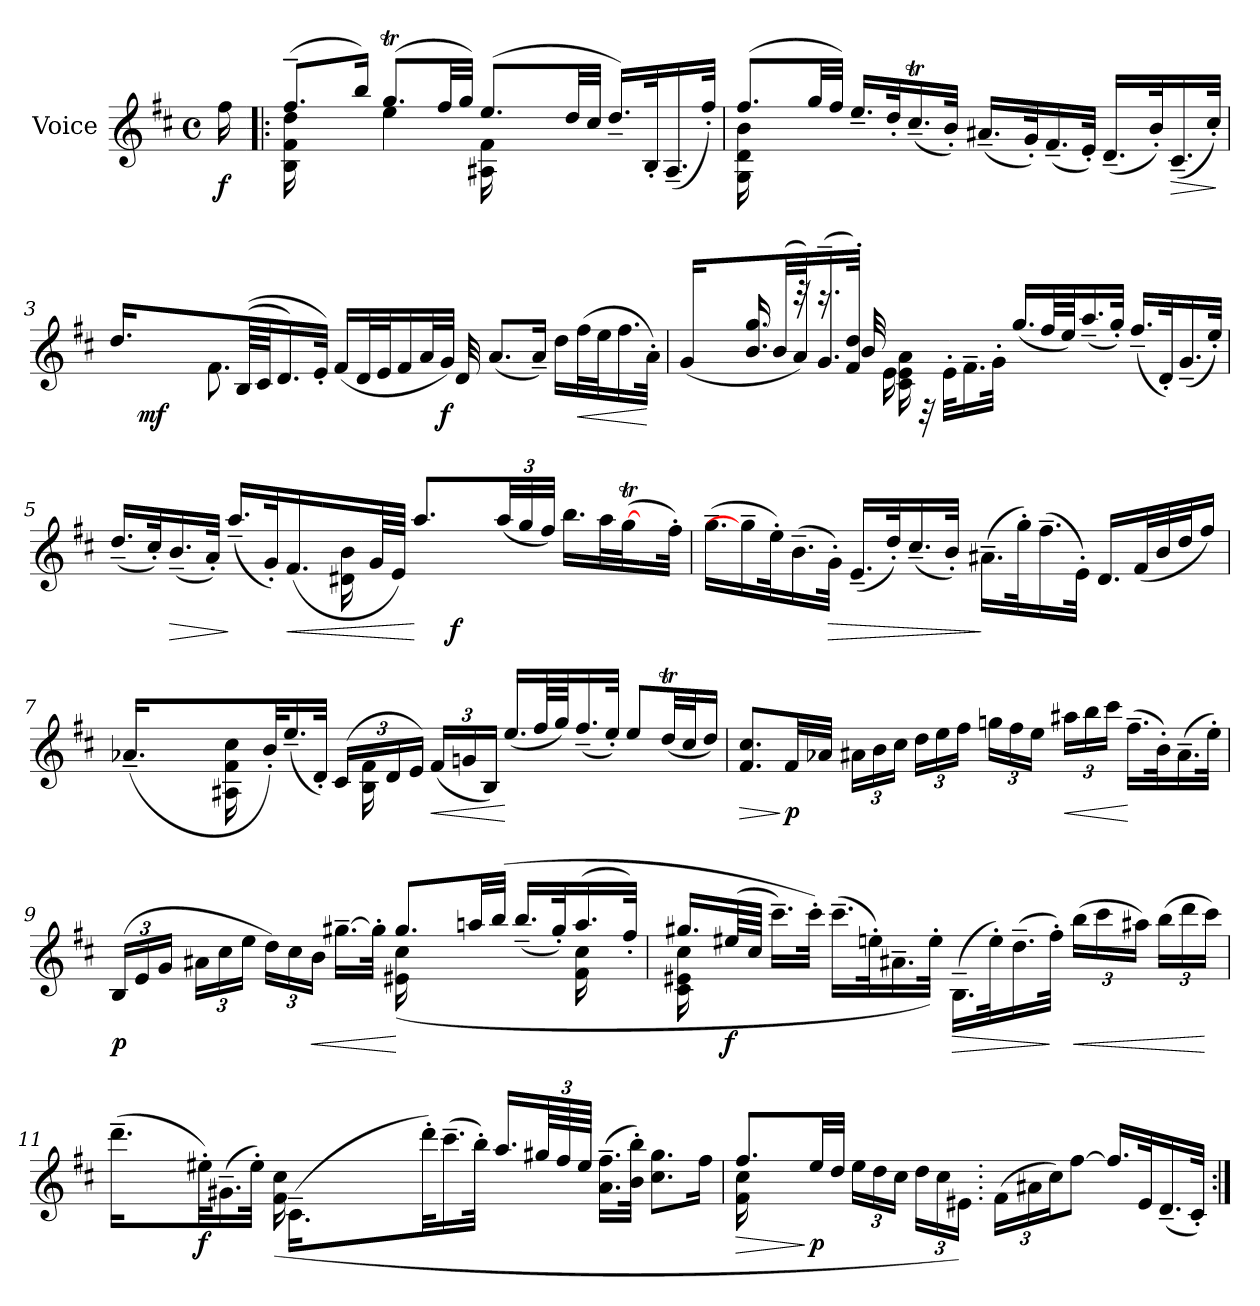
**kern	**dynam
*part1	*part1
*staff1	*staff1
*I"Voice	*
*I'V	*
*clefG2	*
*k[f#c#]	*
*M4/4	*
*met(c)	*
*MM40	*
=	=
!	!LO:DY:b
16ff#\	f
=1!|:	=1!|:
*^	*
(>8.ff#~/L	16B\ 16f#\ 16dd\	.
.	8.ryy	.
16bb/Jk)	.	.
(>8.ggT/L	4ee\	.
32ff#/LL	.	.
32gg/JJJ)	.	.
(>8.ee/L	16A#X\ 16f#\	.
.	16ryy	.
.	4.ryy	.
32dd/LL	.	.
32cc#/JJJ	.	.
16.dd~/LL)	.	.
32B'/K	.	.
(<16.A#~/	.	.
32ff#'/JJk)	.	.
!!LO:LB:g=z	!!
=2	=2	=2
(>8.ff#/L	16G\ 16d\ 16b\	.
.	2ryy	.
32gg/LL	.	.
32ff#/JJJ)	.	.
16.ee~/LL	.	.
32dd'/K	.	.
(<16.cc#t~/	.	.
32b'/JJk)	.	.
(<16.a#X~/LL	.	.
.	4ryy	.
32g'/K)	.	.
(<16.f#~/	.	.
32e'/JJk)	.	.
(<16.d~/LL	.	.
.	16ryy	.
32b'/K)	.	.
!	!	!LO:HP:b
(<16.c#~/	8ryy	>
32cc#'/JJk)	.	.
*v	*v	*
.	]
!!LO:LB:g=z
=3	=3
*^	*
16.dd/LL	2ryy	.
!	!	!LO:DY:b
2ryy	.	mf
.	8.f#\	.
(<(<64B/LL	.	.
64c#/JJ	.	.
16.d/)	.	.
.	16ryy	.
32e'/JJk)	.	.
(<16f#/LL	8..ryy	.
32d/L	.	.
32e/J	.	.
16f#/	.	.
32a/L	.	.
!	!	!LO:DY:b
32g/JJJ)	32d/	f
(>8.a/L	2ryy	.
16a~/Jk)	.	.
16dd\LL	.	.
!	!	!LO:HP:b
(>32ff#\L	.	<
32ee\J	.	.
16.ff#\	.	.
32a'\JJk)	.	[
!!LO:LB:g=z	!!
=4	=4	=4
(<16g/LL	4ryy	.
4ryy	.	.
.	16.b/ 16.gg/	.
(<32b/L	.	.
32a/J))	32reee	.
(<16.g~/	16.reee	.
32f#/' 32dd/'JJk)	32b/	.
16e\	16c#\ 16e\ 16a\	.
32rD	4..ryy	.
32e'\KLL	.	.
16.f#~\	.	.
32g'\JJk	.	.
(>16.gg/LL	.	.
64ff#/LL	.	.
64ee/JJ)	.	.
(>16.aa~/	.	.
32gg'/JJk)	.	.
(<16.ff#~/LL	4ryy	.
32d'/K)	.	.
(<16.g~/	.	.
32ee'/JJk)	.	.
!!LO:LB:g=z	!!
=5	=5	=5
*	*^	*
(<16.dd~/LL	2ryy	2ryy	.
32cc#'/K)	.	.	.
!	!	!	!LO:HP:b
(<16.b~/	.	.	>
32a'/JJk)	.	.	.
(<16.aa~/LL	.	.	]
32g'/K)	.	.	.
!	!	!	!LO:HP:b
(<16.f#/	.	.	<
16.ryy	.	.	.
.	16d#X\ 16b\	8.ryy	.
64g/LL	8.ryy	.	.
64e/JJJJ)	.	.	.
8.aa/L	.	.	[
!	!	!	!LO:DY:b
.	.	4ryy	f
.	4ryy	.	.
*Xbrackettup	*	*	*
(<48aa/LL	.	.	.
48gg/	.	.	.
48ff#/JJJ)	.	.	.
16.bb\LL	.	.	.
32aa\K	.	8ryy	.
(>[32ggT\	.	.	.
16ryy	16.ryy	.	.
32ff#'\JJk)	.	32ryy	.
*v	*v	*v	*
=6	=6
(>16.gg~\LL	.
16gg~\]	.
32ee'\K)	.
(>16.b~\	.
!	!LO:HP:b
32g'\JJk)	>
(<16.e~/LL	.
32dd'/K)	.
(<16.cc#~/	.
32b'/JJk)	.
(>16.a#X~\LL	]
32gg'\K)	.
(>16.ff#~\	.
32e'\JJk)	.
16.d/LL	.
(<32f#/L	.
32b/	.
32dd/J	.
16ff#/JJ)	.
!!LO:LB:g=z
=7	=7
*^	*
(<16.a-X~i/LL	2ryy	.
2ryy	.	.
.	16A#X\ 16f#\ 16cc#\	.
.	8.ryy	.
32b'/K)	.	.
(<16.ee~/	.	.
32d'/JJk)	.	.
(<24c#/LL	16B\ 16f#\	.
24d/	.	.
.	8.ryy	.
24e/JJ)	.	.
!	!	!LO:HP:b
(<24f#/LL	.	<
24gn/	.	.
24B/JJ)	.	.
(>16.ee/LL	2ryy	[
64ff#/LL	.	.
64gg/JJ)	.	.
(>16.ff#~/	.	.
32ee'/JJk)	.	.
8ee/L	.	.
(>32ddT/LL	.	.
32cc#/J	.	.
16dd/JJ)	.	.
*v	*v	*
!!LO:LB:g=z
=8	=8
!	!LO:HP:b
8.f#/ 8.cc#/L	>
!	!LO:DY:n=1:b
32f#/LL	] p
32a-Xi/JJJ	.
24a#X\LL	.
24b\	.
24cc#\JJ	.
24dd\LL	.
24ee\	.
24ff#\JJ	.
24ggn\LL	.
24ff#\	.
24ee\JJ	.
!	!LO:HP:b
24aa#X\LL	<
24bb\	.
24ccc#\JJ	.
(>16.ff#~\LL	[
32b'\K)	.
(>16.a#~\	.
32ee'\JJk)	.
!!LO:LB:g=z
=9	=9
*^	*
!	!	!LO:DY:b
(>24B/LL	2ryy	p
24e/	.	.
24g/JJ	.	.
24a#X\LL	.	.
24cc#\	.	.
24ee\JJ	.	.
24dd\LL)	.	.
24cc#\	.	.
!	!	!LO:HP:b
24b\JJ	.	<
[16.gg#X~\LL	.	.
32gg#'\JJk]	.	.
8.gg#/L	(>16e#X\ 16cc#\	[
.	8ryy	.
32aan/LL	32ryy	.
(>32bb/JJJ	32ryy	.
(>16.bb~/LL	16.ryy	.
32gg#'/K)	32ryy	.
(>16.aa~/	16f#\ 16cc#\	.
.	32ryy	.
32ff#'/JJk)	32ryy	.
!!LO:PB:g=z	!!
=10	=10	=10
16.gg#X/LL	16c#\ 16e#X\ 16cc#\	.
.	2...ryy	.
!	!	!LO:DY:b
(>64ee#X/LL	.	f
64cc#/JJJJ	.	.
16.ccc#~\LL)	.	.
32ccc#'\JJk)	.	.
(>16.ccc#~\LL	.	.
32een'\K)	.	.
16.a#X~\	.	.
32ee'\JJk)	.	.
!	!	!LO:HP:b
(>16.B~\LL	.	>
32ee'\K)	.	.
(>16.dd~\	.	.
32ff#'\JJk)	.	]
!	!	!LO:HP:b
(>24bb\LL	.	<
24ccc#\	.	.
24aa#X\JJ)	.	.
(>24bb\LL	.	.
24ddd\	.	.
24ccc#\JJ)	.	[
!!LO:LB:g=z	!!
=11	=11	=11
(>16.ddd~\LL	2ryy	.
4ryy	.	.
!	!	!LO:DY:b
32ee#X'\K)	.	f
(>16.g#X~\	.	.
32ee#'\JJk)	.	.
(>16.c#~\LL	(>16f#\ 16cc#\	.
.	8ryy	.
4ryy	.	.
.	32ryy	.
.	32ryy	.
.	4ryy	.
32ddd'\K)	.	.
(>16.ccc#~\	.	.
32bb'\JJk)	.	.
16.aa/LL	2ryy	.
96gg#X/LL	.	.
96ff#/	.	.
96ee#/JJJJ	.	.
(>16.a\~ 16.ff#\~LL	.	.
32b\' 32bb\'JJk)	.	.
8.cc#\ 8.gg#\L	.	.
16ff#\Jk	.	.
=12	=12	=12
!	!	!LO:HP:b
8.ff#/L	16f#\ 16cc#\	>
.	16ryy	.
.	4.ryy	.
!	!	!LO:DY:n=1:b
32ee/LL	.	] p
32dd/JJJ	.	.
24ee\LL	.	.
24dd\	.	.
24cc#\JJ	.	.
24dd\LL	.	.
24cc#\	.	.
24e#X\JJ)	.	.
*v	*v	*
=13.	=13.
(>24f#\LL	.
24a#X\	.
24cc#\J)	.
[8ff#\J	.
16.ff#/LL]	.
32e/K	.
(<16.d~/	.
32c#'/JJk)	.
=:|!	=:|!
*-	*-
